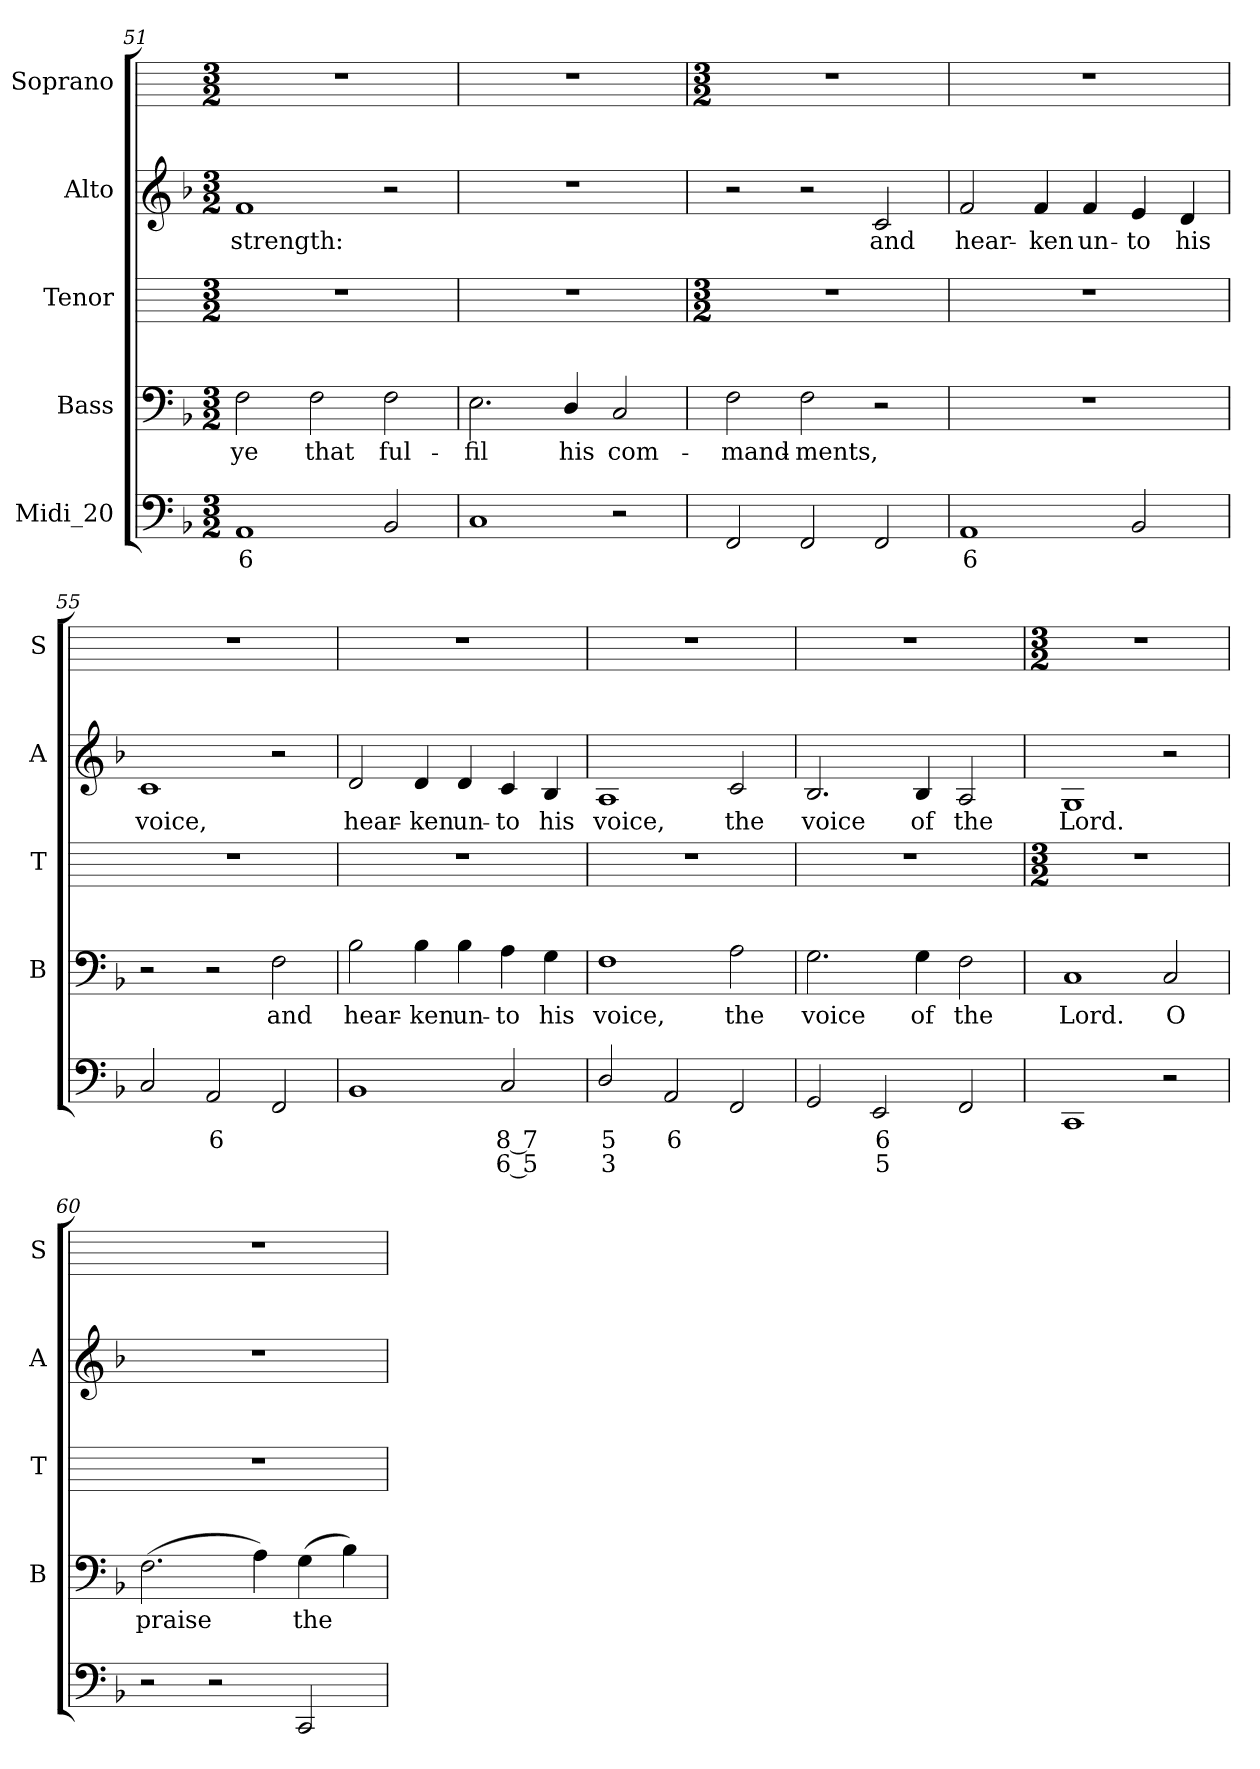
**kern	**text	**text	**kern	**text	**kern	**kern	**text	**kern
*part5	*part5	*part5	*part4	*part4	*part3	*part2	*part2	*part1
*staff5	*staff5	*staff5	*staff4	*staff4	*staff3	*staff2	*staff2	*staff1
*I"Midi_20	*	*	*I"Bass	*	*I"Tenor	*I"Alto	*	*I"Soprano
*	*	*	*I'B	*	*I'T	*I'A	*	*I'S
*clefF4	*	*	*clefF4	*	*	*clefG2	*	*
*k[b-]	*	*	*k[b-]	*	*	*k[b-]	*	*
*F:	*	*	*F:	*	*	*F:	*	*
*M3/2	*	*	*M3/2	*	*M3/2	*M3/2	*	*M3/2
=51	=51	=51	=51	=51	=51	=51	=51	=51
!	!LO:LY:b	!	!	!LO:LY:b	!	!	!LO:LY:b	!
1AA	6	.	2F	ye	1.r	1f	strength:	1.r
!	!	!	!	!LO:LY:b	!	!	!	!
.	.	.	2F	that	.	.	.	.
!	!	!	!	!LO:LY:b	!	!	!	!
2BB-	.	.	2F	ful-	.	2r	.	.
=52	=52	=52	=52	=52	=52	=52	=52	=52
!	!	!	!	!LO:LY:b	!	!LO:N:vis=1	!	!
1C	.	.	2.E	-fil	1.r	1.r	.	1.r
!	!	!	!	!LO:LY:b	!	!	!	!
.	.	.	4D/	his	.	.	.	.
!	!	!	!	!LO:LY:b	!	!	!	!
2r	.	.	2C	com-	.	.	.	.
!!LO:LB:g=z
=53	=53	=53	=53	=53	=53	=53	=53	=53
*	*	*	*	*	*M3/2	*	*	*M3/2
!	!	!	!	!LO:LY:b	!	!	!	!
2FF	.	.	2F	-mand-	1.r	2r	.	1.r
!	!	!	!	!LO:LY:b	!	!	!	!
2FF	.	.	2F	-ments,	.	2r	.	.
!	!	!	!	!	!	!	!LO:LY:b	!
2FF	.	.	2r	.	.	2c	and	.
=54	=54	=54	=54	=54	=54	=54	=54	=54
!	!LO:LY:b	!	!LO:N:vis=1	!	!	!	!LO:LY:b	!
1AA	6	.	1.r	.	1.r	2f	hear-	1.r
!	!	!	!	!	!	!	!LO:LY:b	!
.	.	.	.	.	.	4f	-ken	.
!	!	!	!	!	!	!	!LO:LY:b	!
.	.	.	.	.	.	4f	un-	.
!	!	!	!	!	!	!	!LO:LY:b	!
2BB-	.	.	.	.	.	4e	-to	.
!	!	!	!	!	!	!	!LO:LY:b	!
.	.	.	.	.	.	4d	his	.
=55	=55	=55	=55	=55	=55	=55	=55	=55
!	!	!	!	!	!	!	!LO:LY:b	!
2C	.	.	2r	.	1.r	1c	voice,	1.r
!	!LO:LY:b	!	!	!	!	!	!	!
2AA	6	.	2r	.	.	.	.	.
!	!	!	!	!LO:LY:b	!	!	!	!
2FF	.	.	2F	and	.	2r	.	.
=56	=56	=56	=56	=56	=56	=56	=56	=56
!	!	!	!	!LO:LY:b	!	!	!LO:LY:b	!
1BB-	.	.	2B-	hear-	1.r	2d	hear-	1.r
!	!	!	!	!LO:LY:b	!	!	!LO:LY:b	!
.	.	.	4B-	-ken	.	4d	-ken	.
!	!	!	!	!LO:LY:b	!	!	!LO:LY:b	!
.	.	.	4B-	un-	.	4d	un-	.
!	!LO:LY:b	!LO:LY:b	!	!LO:LY:b	!	!	!LO:LY:b	!
2C	8 7	6 5	4A	-to	.	4c	-to	.
!	!	!	!	!LO:LY:b	!	!	!LO:LY:b	!
.	.	.	4G	his	.	4B-	his	.
=57	=57	=57	=57	=57	=57	=57	=57	=57
!	!LO:LY:b	!LO:LY:b	!	!LO:LY:b	!	!	!LO:LY:b	!
2D/	5	3	1F	voice,	1.r	1A	voice,	1.r
!	!LO:LY:b	!	!	!	!	!	!	!
2AA	6	.	.	.	.	.	.	.
!	!	!	!	!LO:LY:b	!	!	!LO:LY:b	!
2FF	.	.	2A	the	.	2c	the	.
=58	=58	=58	=58	=58	=58	=58	=58	=58
!	!	!	!	!LO:LY:b	!	!	!LO:LY:b	!
2GG	.	.	2.G	voice	1.r	2.B-	voice	1.r
!	!LO:LY:b	!LO:LY:b	!	!	!	!	!	!
2EE	6	5	.	.	.	.	.	.
!	!	!	!	!LO:LY:b	!	!	!LO:LY:b	!
.	.	.	4G	of	.	4B-	of	.
!	!	!	!	!LO:LY:b	!	!	!LO:LY:b	!
2FF	.	.	2F	the	.	2A	the	.
!!LO:LB:g=z
=59	=59	=59	=59	=59	=59	=59	=59	=59
*	*	*	*	*	*M3/2	*	*	*M3/2
!	!	!	!	!LO:LY:b	!	!	!LO:LY:b	!
1CC	.	.	1C	Lord.	1.r	1G	Lord.	1.r
!	!	!	!	!LO:LY:b	!	!	!	!
2r	.	.	2C	O	.	2r	.	.
=60	=60	=60	=60	=60	=60	=60	=60	=60
!	!	!	!	!LO:LY:b	!	!LO:N:vis=1	!	!
2r	.	.	(>2.F	praise	1.r	1.r	.	1.r
2r	.	.	.	.	.	.	.	.
.	.	.	4A)	.	.	.	.	.
!	!	!	!	!LO:LY:b	!	!	!	!
2CC	.	.	(>4G	the	.	.	.	.
.	.	.	4B-)	.	.	.	.	.
=	=	=	=	=	=	=	=	=
*-	*-	*-	*-	*-	*-	*-	*-	*-
